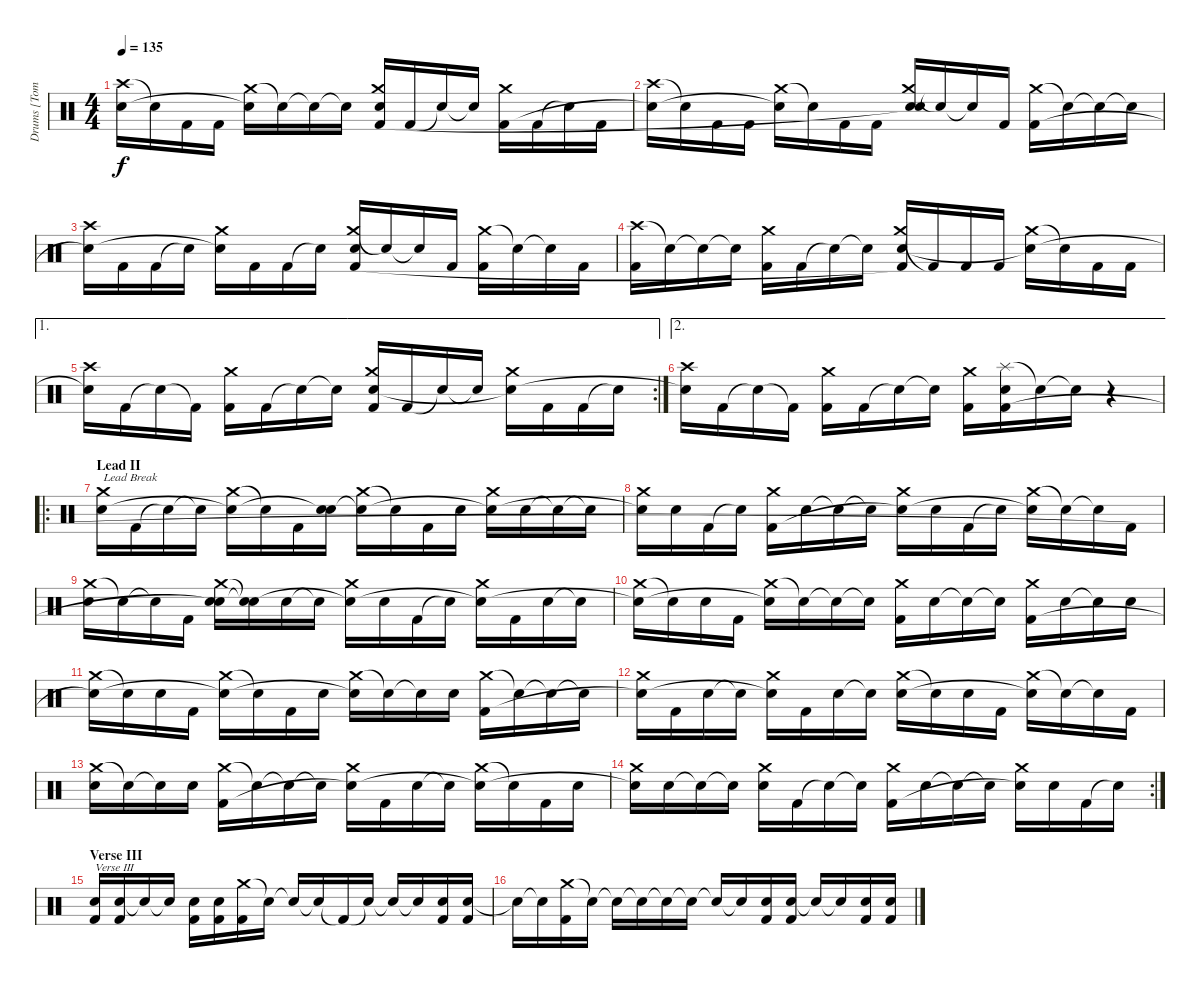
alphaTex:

\track ("Drums [Tomas Haake]" "Drums [Tom") {instrument percussion}
\staff {score}
\articulation defaults
\ts (4 4)
\tempo 135
\clef neutral
\ks c
("Crash high (hit)" "Snare (hit)"{t}).16{dy f} "Snare (hit)"{t}.16 "Kick (hit) 2".16 "Kick (hit) 2".16 ("Crash medium (hit)" "Snare (hit)"{t}).16 "Snare (hit)"{t}.16 "Snare (hit)"{t}.16 "Snare (hit)"{t}.16 ("Crash medium (hit)" "Electric Snare (hit)" "Kick (hit) 2").16 "Kick (hit) 2".16 "Snare (hit)"{t}.16 "Snare (hit)"{t}.16 ("Crash medium (hit)" "Kick (hit) 2").16 "Kick (hit) 2".16 "Snare (hit)"{t}.16 "Kick (hit) 2".16 |
("Crash high (hit)" "Snare (hit)"{t}).16 "Snare (hit)"{t}.16 "Kick (hit) 2".16 "Kick (hit) 2".16 ("Crash medium (hit)" "Snare (hit)"{t}).16 "Snare (hit)"{t}.16 "Kick (hit) 2".16 "Kick (hit) 2".16 ("Crash medium (hit)" "Electric Snare (hit)" "Snare (hit)"{t}).16 "Snare (hit)"{t}.16 "Snare (hit)"{t}.16 "Kick (hit) 2".16 ("Crash medium (hit)" "Kick (hit) 2").16 "Snare (hit)"{t}.16 "Snare (hit)"{t}.16 "Snare (hit)"{t}.16 |
("Crash high (hit)" "Snare (hit)"{t}).16 "Kick (hit) 2".16 "Kick (hit) 2".16 "Snare (hit)"{t}.16 ("Crash medium (hit)" "Snare (hit)"{t}).16 "Kick (hit) 2".16 "Kick (hit) 2".16 "Snare (hit)"{t}.16 ("Crash medium (hit)" "Electric Snare (hit)" "Kick (hit) 2").16 "Snare (hit)"{t}.16 "Snare (hit)"{t}.16 "Kick (hit) 2".16 ("Crash medium (hit)" "Kick (hit) 2").16 "Snare (hit)"{t}.16 "Snare (hit)"{t}.16 "Kick (hit) 2".16 |
("Crash high (hit)" "Kick (hit) 2").16 "Snare (hit)"{t}.16 "Snare (hit)"{t}.16 "Snare (hit)"{t}.16 ("Crash medium (hit)" "Kick (hit) 2").16 "Kick (hit) 2".16 "Snare (hit)"{t}.16 "Snare (hit)"{t}.16 ("Crash medium (hit)" "Electric Snare (hit)" "Kick (hit) 2"{t}).16 "Kick (hit) 2"{t}.16 "Kick (hit) 2".16 "Kick (hit) 2".16 ("Crash medium (hit)" "Snare (hit)"{t}).16 "Snare (hit)"{t}.16 "Kick (hit) 2".16 "Kick (hit) 2".16 |
\ae 1
\rc 2
("Crash high (hit)" "Snare (hit)"{t}).16 "Kick (hit) 2".16 "Snare (hit)"{t}.16 "Kick (hit) 2"{t}.16 ("Crash medium (hit)" "Kick (hit) 2").16 "Kick (hit) 2".16 "Snare (hit)"{t}.16 "Snare (hit)"{t}.16 ("Crash medium (hit)" "Electric Snare (hit)" "Kick (hit) 2").16 "Kick (hit) 2".16 "Snare (hit)"{t}.16 "Snare (hit)"{t}.16 ("Crash medium (hit)" "Snare (hit)"{t}).16 "Kick (hit) 2".16 "Kick (hit) 2".16 "Snare (hit)"{t}.16 |
\ae 2
("Crash high (hit)" "Snare (hit)"{t}).16 "Kick (hit) 2".16 "Snare (hit)"{t}.16 "Kick (hit) 2"{t}.16 ("Crash medium (hit)" "Kick (hit) 2").16 "Kick (hit) 2".16 "Snare (hit)"{t}.16 "Snare (hit)"{t}.16 ("Crash medium (hit)" "Kick (hit) 2").16 ("Splash (hit)" "Electric Snare (hit)" "Kick (hit) 2").16 "Snare (hit)"{t}.16 "Snare (hit)"{t}.16 r.4 |
\ro
\section ("" "Lead II")
("Crash medium (hit)" "Electric Snare (hit)").16{txt "Lead Break"} "Kick (hit) 2".16 "Snare (hit)"{t}.16 "Snare (hit)"{t}.16 ("Crash medium (hit)" "Snare (hit)"{t}).16 "Snare (hit)"{t}.16 "Kick (hit) 2".16 ("Electric Snare (hit)" "Snare (hit)"{t}).16 ("Crash medium (hit)" "Snare (hit)"{t}).16 "Snare (hit)"{t}.16 "Kick (hit) 2".16 "Electric Snare (hit)".16 ("Crash medium (hit)" "Snare (hit)"{t}).16 "Electric Snare (hit)".16 "Snare (hit)"{t}.16 "Snare (hit)"{t}.16 |
("Crash medium (hit)" "Electric Snare (hit)"{t}).16 "Electric Snare (hit)".16 "Kick (hit) 2".16 "Snare (hit)"{t}.16 ("Crash medium (hit)" "Kick (hit) 2").16 "Electric Snare (hit)".16 "Snare (hit)"{t}.16 "Snare (hit)"{t}.16 ("Crash medium (hit)" "Snare (hit)"{t}).16 "Electric Snare (hit)".16 "Kick (hit) 2".16 "Snare (hit)"{t}.16 ("Crash medium (hit)" "Snare (hit)"{t}).16 "Snare (hit)"{t}.16 "Snare (hit)"{t}.16 "Kick (hit) 2".16 |
("Crash medium (hit)" "Electric Snare (hit)").16 "Snare (hit)"{t}.16 "Snare (hit)"{t}.16 "Kick (hit) 2".16 ("Crash medium (hit)" "Electric Snare (hit)" "Snare (hit)"{t}).16 ("Snare (hit)"{t} "Snare (hit)"{t}).16 "Electric Snare (hit)".16 "Snare (hit)"{t}.16 ("Crash medium (hit)" "Snare (hit)"{t}).16 "Electric Snare (hit)".16 "Kick (hit) 2".16 "Snare (hit)"{t}.16 ("Crash medium (hit)" "Snare (hit)"{t}).16 "Kick (hit) 2".16 "Electric Snare (hit)".16 "Snare (hit)"{t}.16 |
("Crash medium (hit)" "Snare (hit)"{t}).16 "Snare (hit)"{t}.16 "Electric Snare (hit)".16 "Kick (hit) 2".16 ("Crash medium (hit)" "Snare (hit)"{t}).16 "Snare (hit)"{t}.16 "Snare (hit)"{t}.16 "Snare (hit)"{t}.16 ("Crash medium (hit)" "Kick (hit) 2").16 "Electric Snare (hit)".16 "Snare (hit)"{t}.16 "Snare (hit)"{t}.16 ("Crash medium (hit)" "Kick (hit) 2").16 "Electric Snare (hit)".16 "Snare (hit)"{t}.16 "Electric Snare (hit)".16 |
("Crash medium (hit)" "Snare (hit)"{t}).16 "Snare (hit)"{t}.16 "Electric Snare (hit)".16 "Kick (hit) 2".16 ("Crash medium (hit)" "Snare (hit)"{t}).16 "Snare (hit)"{t}.16 "Kick (hit) 2".16 "Electric Snare (hit)".16 ("Crash medium (hit)" "Snare (hit)"{t}).16 "Snare (hit)"{t}.16 "Snare (hit)"{t}.16 "Electric Snare (hit)".16 ("Crash medium (hit)" "Kick (hit) 2").16 "Snare (hit)"{t}.16 "Snare (hit)"{t}.16 "Snare (hit)"{t}.16 |
("Crash medium (hit)" "Snare (hit)"{t}).16 "Kick (hit) 2".16 "Electric Snare (hit)".16 "Snare (hit)"{t}.16 ("Crash medium (hit)" "Snare (hit)"{t}).16 "Kick (hit) 2".16 "Electric Snare (hit)".16 "Snare (hit)"{t}.16 ("Crash medium (hit)" "Electric Snare (hit)").16 "Snare (hit)"{t}.16 "Electric Snare (hit)".16 "Kick (hit) 2".16 ("Crash medium (hit)" "Snare (hit)"{t}).16 "Snare (hit)"{t}.16 "Snare (hit)"{t}.16 "Kick (hit) 2".16 |
("Crash medium (hit)" "Electric Snare (hit)").16 "Snare (hit)"{t}.16 "Snare (hit)"{t}.16 "Electric Snare (hit)".16 ("Crash medium (hit)" "Kick (hit) 2").16 "Snare (hit)"{t}.16 "Snare (hit)"{t}.16 "Snare (hit)"{t}.16 ("Crash medium (hit)" "Snare (hit)"{t}).16 "Kick (hit) 2".16 "Electric Snare (hit)".16 "Snare (hit)"{t}.16 ("Crash medium (hit)" "Snare (hit)"{t}).16 "Snare (hit)"{t}.16 "Kick (hit) 2".16 "Electric Snare (hit)".16 |
\rc 2
("Crash medium (hit)" "Snare (hit)"{t}).16 "Electric Snare (hit)".16 "Snare (hit)"{t}.16 "Snare (hit)"{t}.16 ("Crash medium (hit)" "Electric Snare (hit)").16 "Kick (hit) 2".16 "Snare (hit)"{t}.16 "Snare (hit)"{t}.16 ("Crash medium (hit)" "Kick (hit) 2").16 "Electric Snare (hit)".16 "Snare (hit)"{t}.16 "Snare (hit)"{t}.16 ("Crash medium (hit)" "Snare (hit)"{t}).16 "Electric Snare (hit)".16 "Kick (hit) 2".16 "Snare (hit)"{t}.16 |
\section ("" "Verse III")
("Electric Snare (hit)" "Kick (hit) 2").16{txt "Verse III"} ("Electric Snare (hit)" "Kick (hit) 2").16 "Snare (hit)"{t}.16 "Snare (hit)"{t}.16 ("Electric Snare (hit)" "Kick (hit) 2").16 ("Electric Snare (hit)" "Kick (hit) 2").16 ("Crash medium (hit)" "Kick (hit) 2").16 "Snare (hit)"{t}.16 "Snare (hit)"{t}.16 "Snare (hit)"{t}.16 "Kick (hit) 2"{t}.16 "Snare (hit)"{t}.16 "Snare (hit)"{t}.16 "Snare (hit)"{t}.16 ("Electric Snare (hit)" "Kick (hit) 2").16 ("Electric Snare (hit)" "Kick (hit) 2").16 |
"Snare (hit)"{t}.16 "Snare (hit)"{t}.16 ("Crash medium (hit)" "Kick (hit) 2").16 "Snare (hit)"{t}.16 "Snare (hit)"{t}.16 "Snare (hit)"{t}.16 "Snare (hit)"{t}.16 "Snare (hit)"{t}.16 "Snare (hit)"{t}.16 "Snare (hit)"{t}.16 ("Electric Snare (hit)" "Kick (hit) 2").16 ("Electric Snare (hit)" "Kick (hit) 2").16 "Snare (hit)"{t}.16 "Snare (hit)"{t}.16 ("Electric Snare (hit)" "Kick (hit) 2").16 ("Electric Snare (hit)" "Kick (hit) 2").16
